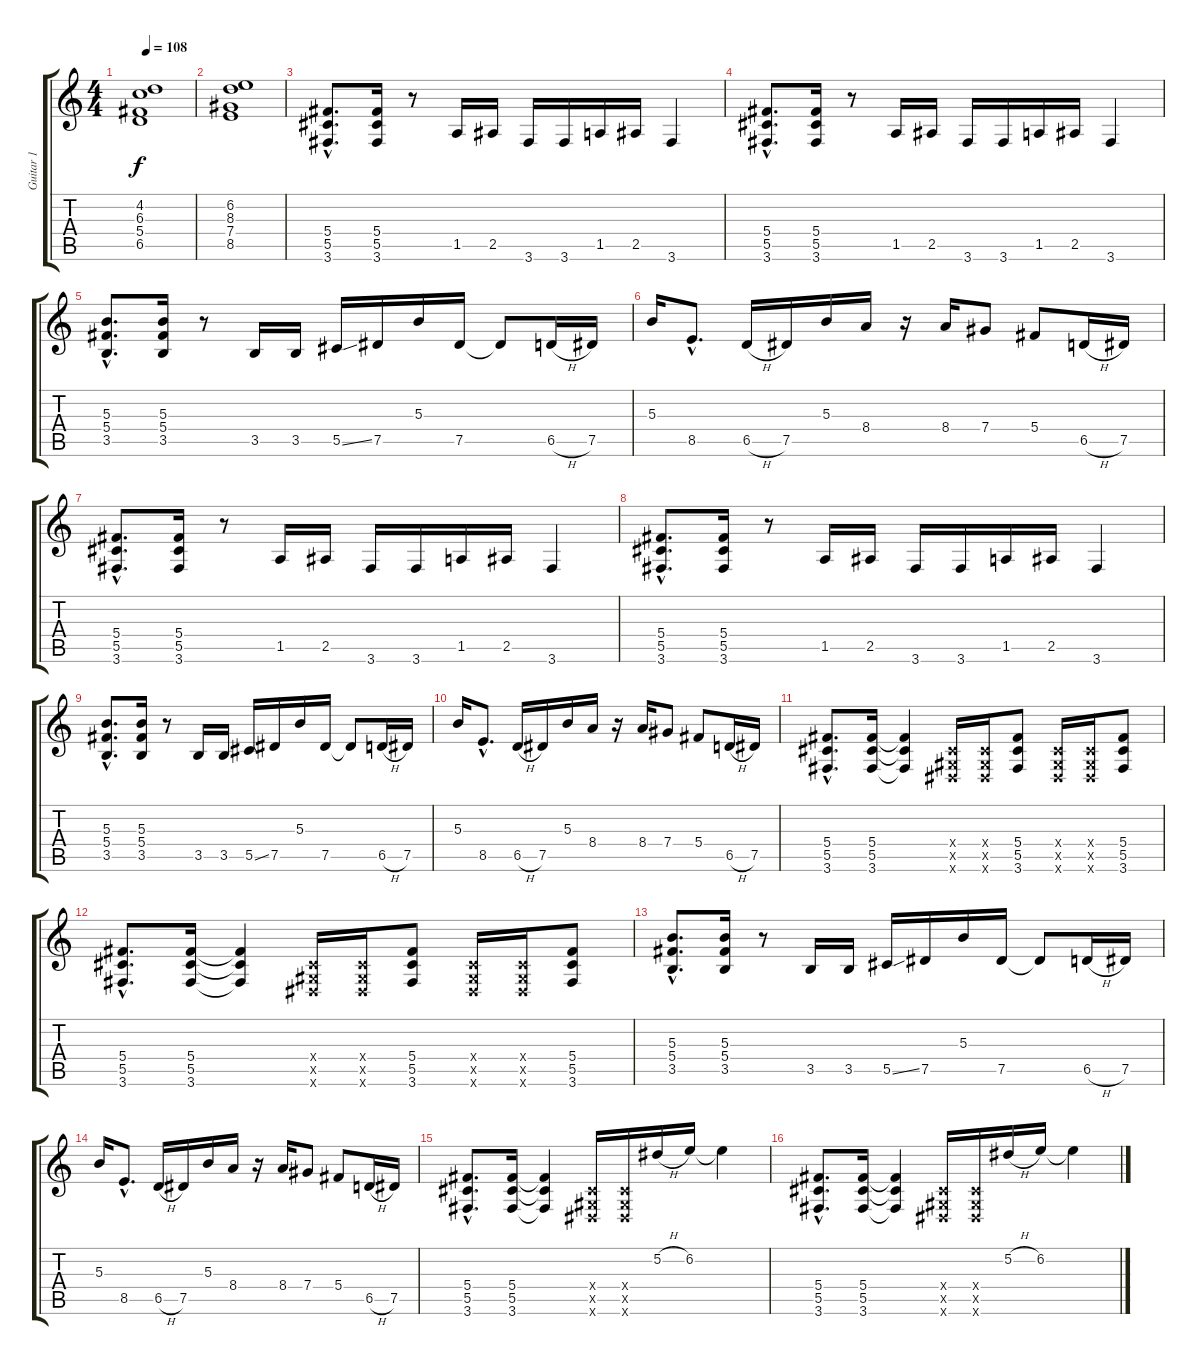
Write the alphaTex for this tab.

\track ("Guitar 1" "Guitar 1") {instrument distortionguitar}
\staff {score tabs}
\tuning (Eb4 Bb3 Gb3 Db3 Ab2 Eb2) {hide}
\ts (4 4)
\tempo 108
\clef g2
\ks c
(4.2 6.3 5.4 6.5).1{dy f} |
(6.2 8.3 7.4 8.5).1 |
(5.4{hac} 5.5{hac} 3.6{hac}).8{d} (5.4 5.5 3.6).16 r.8 1.5.16 2.5.16 3.6.16 3.6.16 1.5.16 2.5.16 3.6.4 |
(5.4{hac} 5.5{hac} 3.6{hac}).8{d} (5.4 5.5 3.6).16 r.8 1.5.16 2.5.16 3.6.16 3.6.16 1.5.16 2.5.16 3.6.4 |
(5.3{hac} 5.4{hac} 3.5{hac}).8{d} (5.3 5.4 3.5).16 r.8 3.5.16 3.5.16 5.5{ss}.16 7.5.16 5.3.16 7.5.16 7.5{t}.8 6.5{h}.16 7.5.16 |
5.3.16 8.5{hac}.8{d} 6.5{h}.16 7.5.16 5.3.16 8.4.16 r.16 8.4.16 7.4.8 5.4.8 6.5{h}.16 7.5.16 |
(5.4{hac} 5.5{hac} 3.6{hac}).8{d} (5.4 5.5 3.6).16 r.8 1.5.16 2.5.16 3.6.16 3.6.16 1.5.16 2.5.16 3.6.4 |
(5.4{hac} 5.5{hac} 3.6{hac}).8{d} (5.4 5.5 3.6).16 r.8 1.5.16 2.5.16 3.6.16 3.6.16 1.5.16 2.5.16 3.6.4 |
(5.3{hac} 5.4{hac} 3.5{hac}).8{d} (5.3 5.4 3.5).16 r.8 3.5.16 3.5.16 5.5{ss}.16 7.5.16 5.3.16 7.5.16 7.5{t}.8 6.5{h}.16 7.5.16 |
5.3.16 8.5{hac}.8{d} 6.5{h}.16 7.5.16 5.3.16 8.4.16 r.16 8.4.16 7.4.8 5.4.8 6.5{h}.16 7.5.16 |
(5.4{hac} 5.5{hac} 3.6{hac}).8{d} (5.4 5.5 3.6).16 (5.4{t} 5.5{t} 3.6{t}).4 (0.4{x} 0.5{x} 0.6{x}).16 (0.4{x} 0.5{x} 0.6{x}).16 (5.4 5.5 3.6).8 (0.4{x} 0.5{x} 0.6{x}).16 (0.4{x} 0.5{x} 0.6{x}).16 (5.4 5.5 3.6).8 |
(5.4{hac} 5.5{hac} 3.6{hac}).8{d} (5.4 5.5 3.6).16 (5.4{t} 5.5{t} 3.6{t}).4 (0.4{x} 0.5{x} 0.6{x}).16 (0.4{x} 0.5{x} 0.6{x}).16 (5.4 5.5 3.6).8 (0.4{x} 0.5{x} 0.6{x}).16 (0.4{x} 0.5{x} 0.6{x}).16 (5.4 5.5 3.6).8 |
(5.3{hac} 5.4{hac} 3.5{hac}).8{d} (5.3 5.4 3.5).16 r.8 3.5.16 3.5.16 5.5{ss}.16 7.5.16 5.3.16 7.5.16 7.5{t}.8 6.5{h}.16 7.5.16 |
5.3.16 8.5{hac}.8{d} 6.5{h}.16 7.5.16 5.3.16 8.4.16 r.16 8.4.16 7.4.8 5.4.8 6.5{h}.16 7.5.16 |
(5.4{hac} 5.5{hac} 3.6{hac}).8{d} (5.4 5.5 3.6).16 (5.4{t} 5.5{t} 3.6{t}).4 (0.4{x} 0.5{x} 0.6{x}).16 (0.4{x} 0.5{x} 0.6{x}).16 5.2{h}.16 6.2.16 6.2{t}.4 |
(5.4{hac} 5.5{hac} 3.6{hac}).8{d} (5.4 5.5 3.6).16 (5.4{t} 5.5{t} 3.6{t}).4 (0.4{x} 0.5{x} 0.6{x}).16 (0.4{x} 0.5{x} 0.6{x}).16 5.2{h}.16 6.2.16 6.2{t}.4
